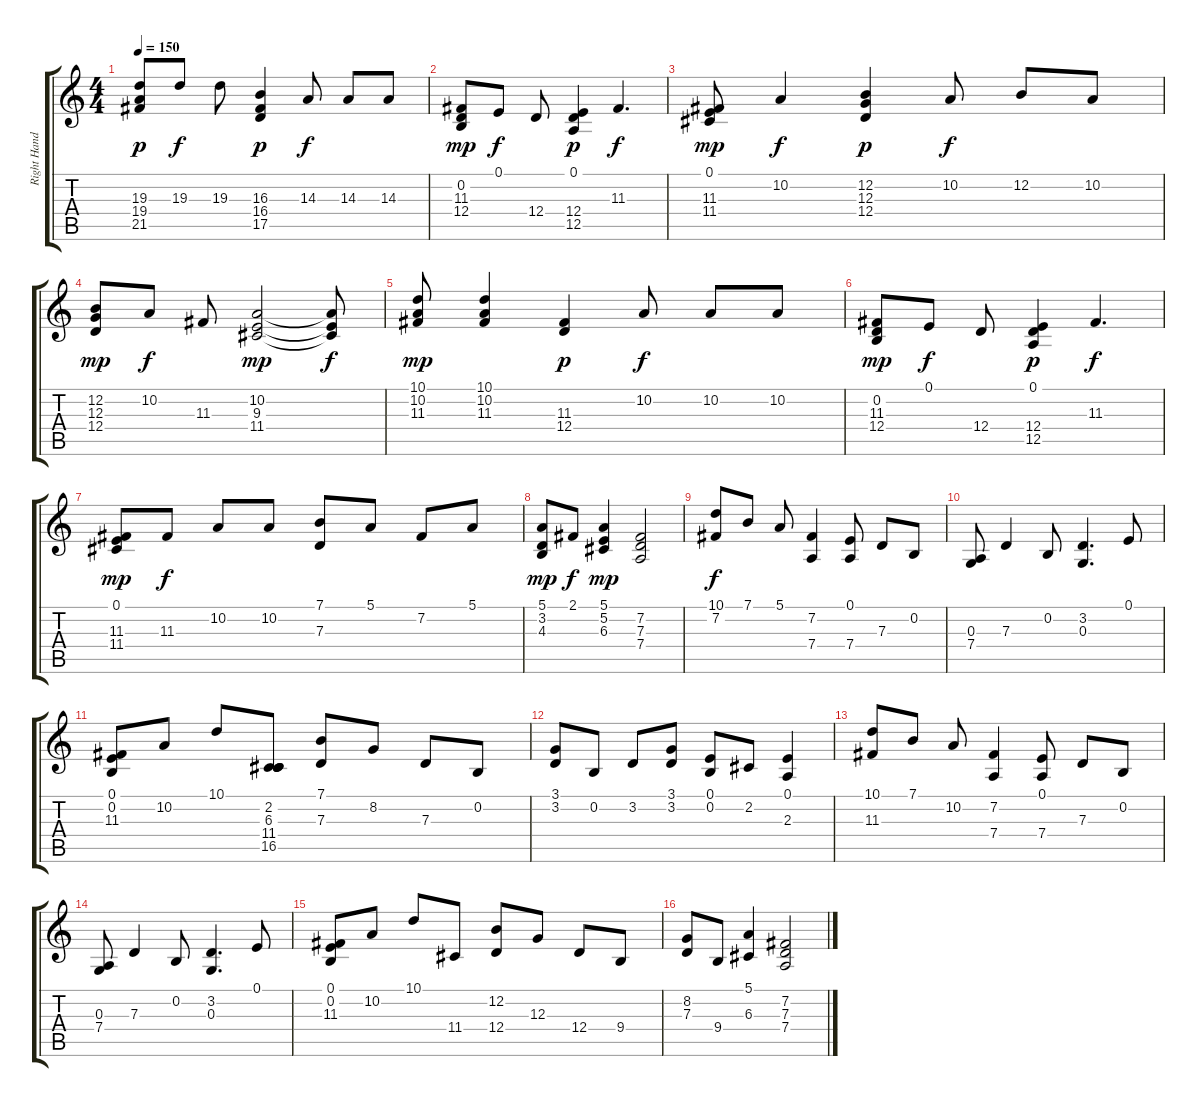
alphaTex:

\track ("Right Hand" "Right Hand") {instrument honkytonkpiano}
\staff {score tabs}
\tuning (E4 B3 G3 D3 A2 E2) {hide}
\ts (4 4)
\tempo 150
\clef g2
\ks c
(19.3 19.4 21.5).8{dy p} 19.3.8{dy f} 19.3.8 (16.3 16.4 17.5).4{dy p} 14.3.8{dy f} 14.3.8 14.3.8 |
(0.2 11.3 12.4).8{dy mp} 0.1.8{dy f} 12.4.8 (0.1 12.4 12.5).4{dy p} 11.3.4{d dy f} |
(0.1 11.3 11.4).8{dy mp} 10.2.4{dy f} (12.2 12.3 12.4).4{dy p} 10.2.8{dy f} 12.2.8 10.2.8 |
(12.2 12.3 12.4).8{dy mp} 10.2.8{dy f} 11.3.8 (10.2 9.3 11.4).2{dy mp} (10.2{t} 9.3{t} 11.4{t}).8{dy f} |
(10.1 10.2 11.3).8{dy mp} (10.1 10.2 11.3).4 (11.3 12.4).4{dy p} 10.2.8{dy f} 10.2.8 10.2.8 |
(0.2 11.3 12.4).8{dy mp} 0.1.8{dy f} 12.4.8 (0.1 12.4 12.5).4{dy p} 11.3.4{d dy f} |
(0.1 11.3 11.4).8{dy mp} 11.3.8{dy f} 10.2.8 10.2.8 (7.1 7.3).8 5.1.8 7.2.8 5.1.8 |
(5.1 3.2 4.3).8{dy mp} 2.1.8{dy f} (5.1 5.2 6.3).4{dy mp} (7.2 7.3 7.4).2 |
(10.1 7.2).8{dy f} 7.1.8 5.1.8 (7.2 7.4).4 (0.1 7.4).8 7.3.8 0.2.8 |
(0.3 7.4).8 7.3.4 0.2.8 (3.2 0.3).4{d} 0.1.8 |
(0.1 0.2 11.3).8 10.2.8 10.1.8 (2.2 6.3 11.4 16.5).8 (7.1 7.3).8 8.2.8 7.3.8 0.2.8 |
(3.1 3.2).8 0.2.8 3.2.8 (3.1 3.2).8 (0.1 0.2).8 2.2.8 (0.1 2.3).4 |
(10.1 11.3).8 7.1.8 10.2.8 (7.2 7.4).4 (0.1 7.4).8 7.3.8 0.2.8 |
(0.3 7.4).8 7.3.4 0.2.8 (3.2 0.3).4{d} 0.1.8 |
(0.1 0.2 11.3).8 10.2.8 10.1.8 11.4.8 (12.2 12.4).8 12.3.8 12.4.8 9.4.8 |
(8.2 7.3).8 9.4.8 (5.1 6.3).4 (7.2 7.3 7.4).2
